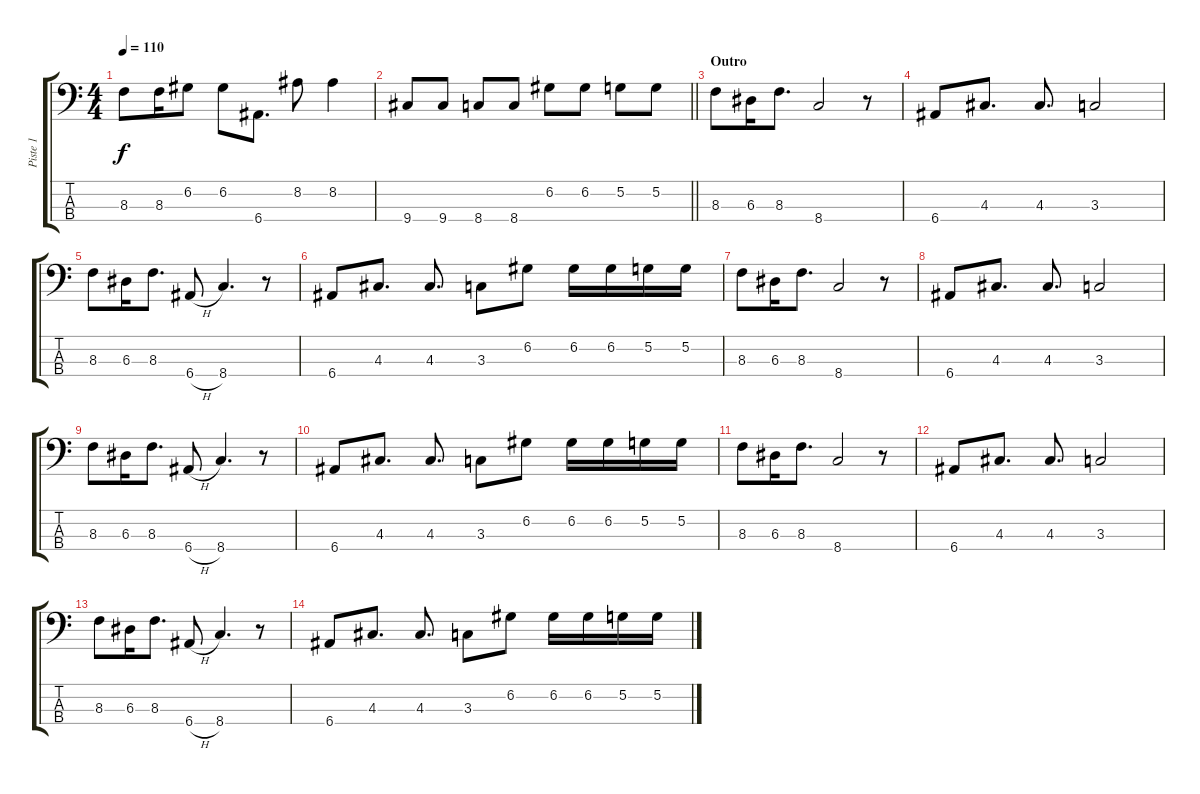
\track ("Piste 1" "Piste 1") {instrument electricbassfinger}
\staff {score tabs}
\tuning (G2 D2 A1 E1) {hide}
\ts (4 4)
\tempo 110
\clef f4
\ks c
8.3.8{dy f} 8.3.16 6.2.8 6.2.8 6.4.8{d} 8.2.8 8.2.4 |
\barLineRight lightlight
9.4.8 9.4.8 8.4.8 8.4.8 6.2.8 6.2.8 5.2.8 5.2.8 |
\section ("" "Outro")
8.3.8 6.3.16 8.3.8{d} 8.4.2 r.8 |
6.4.8 4.3.8{d} 4.3.8{d} 3.3.2 |
8.3.8 6.3.16 8.3.8{d} 6.4{h}.8 8.4.4{d} r.8 |
6.4.8 4.3.8{d} 4.3.8{d} 3.3.8 6.2.8 6.2.16 6.2.16 5.2.16 5.2.16 |
8.3.8 6.3.16 8.3.8{d} 8.4.2 r.8 |
6.4.8 4.3.8{d} 4.3.8{d} 3.3.2 |
8.3.8 6.3.16 8.3.8{d} 6.4{h}.8 8.4.4{d} r.8 |
6.4.8 4.3.8{d} 4.3.8{d} 3.3.8 6.2.8 6.2.16 6.2.16 5.2.16 5.2.16 |
8.3.8 6.3.16 8.3.8{d} 8.4.2 r.8 |
6.4.8 4.3.8{d} 4.3.8{d} 3.3.2 |
8.3.8 6.3.16 8.3.8{d} 6.4{h}.8 8.4.4{d} r.8 |
6.4.8 4.3.8{d} 4.3.8{d} 3.3.8 6.2.8 6.2.16 6.2.16 5.2.16 5.2.16
